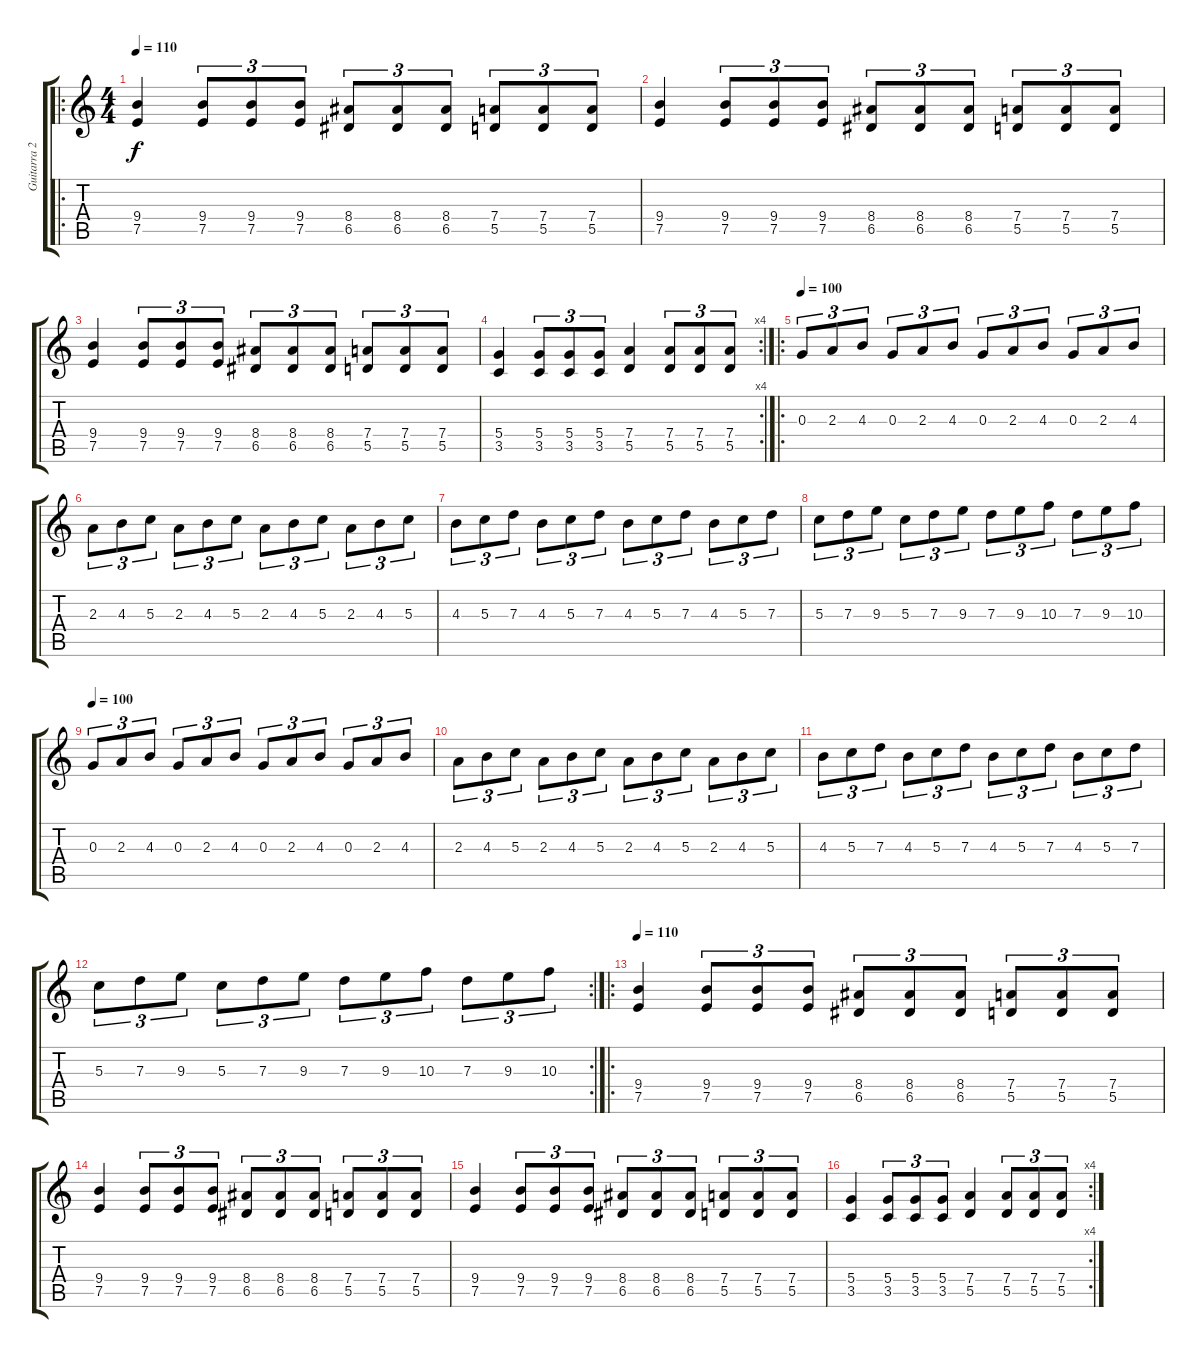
\track ("Guitarra 2" "Guitarra 2") {instrument distortionguitar}
\staff {score tabs}
\tuning (E4 B3 G3 D3 A2 E2) {hide}
\ro
\ts (4 4)
\tempo 110
\clef g2
\ks c
(9.4 7.5).4{dy f} (9.4 7.5).8{tu (3 2)} (9.4 7.5).8{tu (3 2)} (9.4 7.5).8{tu (3 2)} (8.4 6.5).8{tu (3 2)} (8.4 6.5).8{tu (3 2)} (8.4 6.5).8{tu (3 2)} (7.4 5.5).8{tu (3 2)} (7.4 5.5).8{tu (3 2)} (7.4 5.5).8{tu (3 2)} |
(9.4 7.5).4 (9.4 7.5).8{tu (3 2)} (9.4 7.5).8{tu (3 2)} (9.4 7.5).8{tu (3 2)} (8.4 6.5).8{tu (3 2)} (8.4 6.5).8{tu (3 2)} (8.4 6.5).8{tu (3 2)} (7.4 5.5).8{tu (3 2)} (7.4 5.5).8{tu (3 2)} (7.4 5.5).8{tu (3 2)} |
(9.4 7.5).4 (9.4 7.5).8{tu (3 2)} (9.4 7.5).8{tu (3 2)} (9.4 7.5).8{tu (3 2)} (8.4 6.5).8{tu (3 2)} (8.4 6.5).8{tu (3 2)} (8.4 6.5).8{tu (3 2)} (7.4 5.5).8{tu (3 2)} (7.4 5.5).8{tu (3 2)} (7.4 5.5).8{tu (3 2)} |
\rc 4
(5.4 3.5).4 (5.4 3.5).8{tu (3 2)} (5.4 3.5).8{tu (3 2)} (5.4 3.5).8{tu (3 2)} (7.4 5.5).4 (7.4 5.5).8{tu (3 2)} (7.4 5.5).8{tu (3 2)} (7.4 5.5).8{tu (3 2)} |
\ro
\tempo 100
0.3.8{tu (3 2)} 2.3.8{tu (3 2)} 4.3.8{tu (3 2)} 0.3.8{tu (3 2)} 2.3.8{tu (3 2)} 4.3.8{tu (3 2)} 0.3.8{tu (3 2)} 2.3.8{tu (3 2)} 4.3.8{tu (3 2)} 0.3.8{tu (3 2)} 2.3.8{tu (3 2)} 4.3.8{tu (3 2)} |
2.3.8{tu (3 2)} 4.3.8{tu (3 2)} 5.3.8{tu (3 2)} 2.3.8{tu (3 2)} 4.3.8{tu (3 2)} 5.3.8{tu (3 2)} 2.3.8{tu (3 2)} 4.3.8{tu (3 2)} 5.3.8{tu (3 2)} 2.3.8{tu (3 2)} 4.3.8{tu (3 2)} 5.3.8{tu (3 2)} |
4.3.8{tu (3 2)} 5.3.8{tu (3 2)} 7.3.8{tu (3 2)} 4.3.8{tu (3 2)} 5.3.8{tu (3 2)} 7.3.8{tu (3 2)} 4.3.8{tu (3 2)} 5.3.8{tu (3 2)} 7.3.8{tu (3 2)} 4.3.8{tu (3 2)} 5.3.8{tu (3 2)} 7.3.8{tu (3 2)} |
5.3.8{tu (3 2)} 7.3.8{tu (3 2)} 9.3.8{tu (3 2)} 5.3.8{tu (3 2)} 7.3.8{tu (3 2)} 9.3.8{tu (3 2)} 7.3.8{tu (3 2)} 9.3.8{tu (3 2)} 10.3.8{tu (3 2)} 7.3.8{tu (3 2)} 9.3.8{tu (3 2)} 10.3.8{tu (3 2)} |
\tempo 100
0.3.8{tu (3 2)} 2.3.8{tu (3 2)} 4.3.8{tu (3 2)} 0.3.8{tu (3 2)} 2.3.8{tu (3 2)} 4.3.8{tu (3 2)} 0.3.8{tu (3 2)} 2.3.8{tu (3 2)} 4.3.8{tu (3 2)} 0.3.8{tu (3 2)} 2.3.8{tu (3 2)} 4.3.8{tu (3 2)} |
2.3.8{tu (3 2)} 4.3.8{tu (3 2)} 5.3.8{tu (3 2)} 2.3.8{tu (3 2)} 4.3.8{tu (3 2)} 5.3.8{tu (3 2)} 2.3.8{tu (3 2)} 4.3.8{tu (3 2)} 5.3.8{tu (3 2)} 2.3.8{tu (3 2)} 4.3.8{tu (3 2)} 5.3.8{tu (3 2)} |
4.3.8{tu (3 2)} 5.3.8{tu (3 2)} 7.3.8{tu (3 2)} 4.3.8{tu (3 2)} 5.3.8{tu (3 2)} 7.3.8{tu (3 2)} 4.3.8{tu (3 2)} 5.3.8{tu (3 2)} 7.3.8{tu (3 2)} 4.3.8{tu (3 2)} 5.3.8{tu (3 2)} 7.3.8{tu (3 2)} |
\rc 2
5.3.8{tu (3 2)} 7.3.8{tu (3 2)} 9.3.8{tu (3 2)} 5.3.8{tu (3 2)} 7.3.8{tu (3 2)} 9.3.8{tu (3 2)} 7.3.8{tu (3 2)} 9.3.8{tu (3 2)} 10.3.8{tu (3 2)} 7.3.8{tu (3 2)} 9.3.8{tu (3 2)} 10.3.8{tu (3 2)} |
\ro
\tempo 110
(9.4 7.5).4 (9.4 7.5).8{tu (3 2)} (9.4 7.5).8{tu (3 2)} (9.4 7.5).8{tu (3 2)} (8.4 6.5).8{tu (3 2)} (8.4 6.5).8{tu (3 2)} (8.4 6.5).8{tu (3 2)} (7.4 5.5).8{tu (3 2)} (7.4 5.5).8{tu (3 2)} (7.4 5.5).8{tu (3 2)} |
(9.4 7.5).4 (9.4 7.5).8{tu (3 2)} (9.4 7.5).8{tu (3 2)} (9.4 7.5).8{tu (3 2)} (8.4 6.5).8{tu (3 2)} (8.4 6.5).8{tu (3 2)} (8.4 6.5).8{tu (3 2)} (7.4 5.5).8{tu (3 2)} (7.4 5.5).8{tu (3 2)} (7.4 5.5).8{tu (3 2)} |
(9.4 7.5).4 (9.4 7.5).8{tu (3 2)} (9.4 7.5).8{tu (3 2)} (9.4 7.5).8{tu (3 2)} (8.4 6.5).8{tu (3 2)} (8.4 6.5).8{tu (3 2)} (8.4 6.5).8{tu (3 2)} (7.4 5.5).8{tu (3 2)} (7.4 5.5).8{tu (3 2)} (7.4 5.5).8{tu (3 2)} |
\rc 4
(5.4 3.5).4 (5.4 3.5).8{tu (3 2)} (5.4 3.5).8{tu (3 2)} (5.4 3.5).8{tu (3 2)} (7.4 5.5).4 (7.4 5.5).8{tu (3 2)} (7.4 5.5).8{tu (3 2)} (7.4 5.5).8{tu (3 2)}
